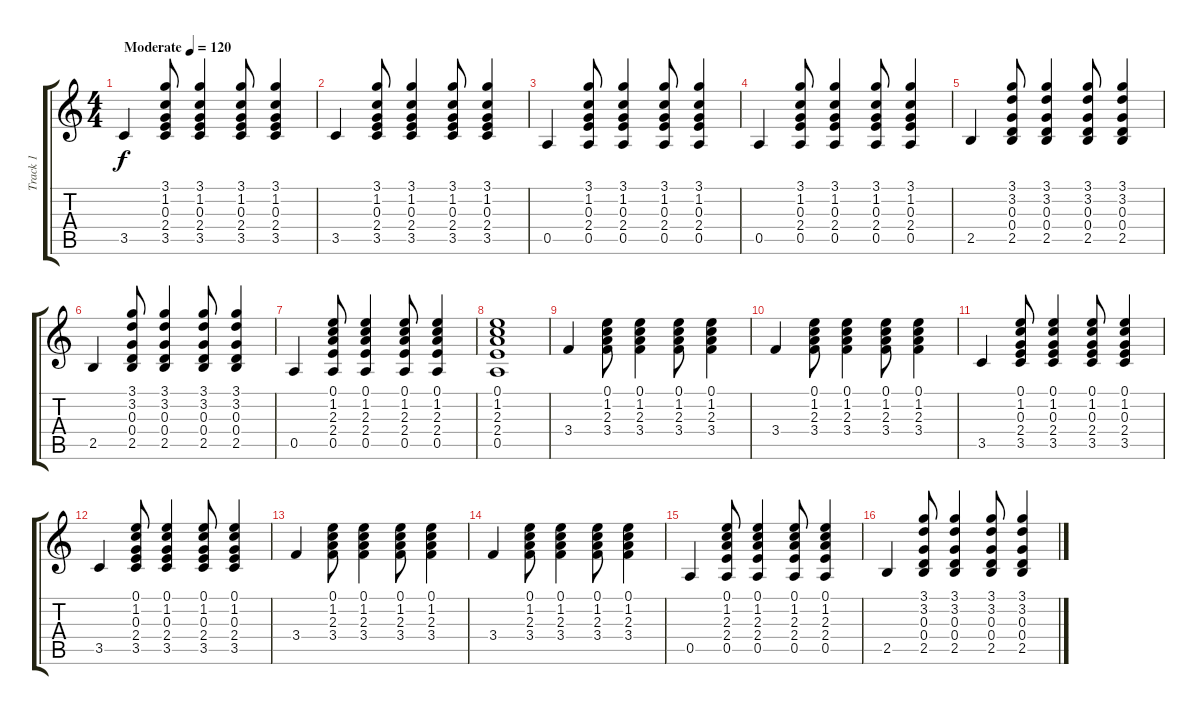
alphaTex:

\track ("Track 1" "Track 1") {instrument acousticguitarsteel}
\staff {score tabs}
\tuning (E4 B3 G3 D3 A2 E2) {hide}
\ts (4 4)
\tempo (120 "Moderate")
\clef g2
\ks c
3.5.4{dy f instrument acousticguitarsteel} (3.1 1.2 0.3 2.4 3.5).8 (3.1 1.2 0.3 2.4 3.5).4 (3.1 1.2 0.3 2.4 3.5).8 (3.1 1.2 0.3 2.4 3.5).4 |
3.5.4 (3.1 1.2 0.3 2.4 3.5).8 (3.1 1.2 0.3 2.4 3.5).4 (3.1 1.2 0.3 2.4 3.5).8 (3.1 1.2 0.3 2.4 3.5).4 |
0.5.4 (3.1 1.2 0.3 2.4 0.5).8 (3.1 1.2 0.3 2.4 0.5).4 (3.1 1.2 0.3 2.4 0.5).8 (3.1 1.2 0.3 2.4 0.5).4 |
0.5.4 (3.1 1.2 0.3 2.4 0.5).8 (3.1 1.2 0.3 2.4 0.5).4 (3.1 1.2 0.3 2.4 0.5).8 (3.1 1.2 0.3 2.4 0.5).4 |
2.5.4 (3.1 3.2 0.3 0.4 2.5).8 (3.1 3.2 0.3 0.4 2.5).4 (3.1 3.2 0.3 0.4 2.5).8 (3.1 3.2 0.3 0.4 2.5).4 |
2.5.4 (3.1 3.2 0.3 0.4 2.5).8 (3.1 3.2 0.3 0.4 2.5).4 (3.1 3.2 0.3 0.4 2.5).8 (3.1 3.2 0.3 0.4 2.5).4 |
0.5.4 (0.1 1.2 2.3 2.4 0.5).8 (0.1 1.2 2.3 2.4 0.5).4 (0.1 1.2 2.3 2.4 0.5).8 (0.1 1.2 2.3 2.4 0.5).4 |
(0.1 1.2 2.3 2.4 0.5).1 |
3.4.4 (0.1 1.2 2.3 3.4).8 (0.1 1.2 2.3 3.4).4 (0.1 1.2 2.3 3.4).8 (0.1 1.2 2.3 3.4).4 |
3.4.4 (0.1 1.2 2.3 3.4).8 (0.1 1.2 2.3 3.4).4 (0.1 1.2 2.3 3.4).8 (0.1 1.2 2.3 3.4).4 |
3.5.4 (0.1 1.2 0.3 2.4 3.5).8 (0.1 1.2 0.3 2.4 3.5).4 (0.1 1.2 0.3 2.4 3.5).8 (0.1 1.2 0.3 2.4 3.5).4 |
3.5.4 (0.1 1.2 0.3 2.4 3.5).8 (0.1 1.2 0.3 2.4 3.5).4 (0.1 1.2 0.3 2.4 3.5).8 (0.1 1.2 0.3 2.4 3.5).4 |
3.4.4 (0.1 1.2 2.3 3.4).8 (0.1 1.2 2.3 3.4).4 (0.1 1.2 2.3 3.4).8 (0.1 1.2 2.3 3.4).4 |
3.4.4 (0.1 1.2 2.3 3.4).8 (0.1 1.2 2.3 3.4).4 (0.1 1.2 2.3 3.4).8 (0.1 1.2 2.3 3.4).4 |
0.5.4 (0.1 1.2 2.3 2.4 0.5).8 (0.1 1.2 2.3 2.4 0.5).4 (0.1 1.2 2.3 2.4 0.5).8 (0.1 1.2 2.3 2.4 0.5).4 |
2.5.4 (3.1 3.2 0.3 0.4 2.5).8 (3.1 3.2 0.3 0.4 2.5).4 (3.1 3.2 0.3 0.4 2.5).8 (3.1 3.2 0.3 0.4 2.5).4
